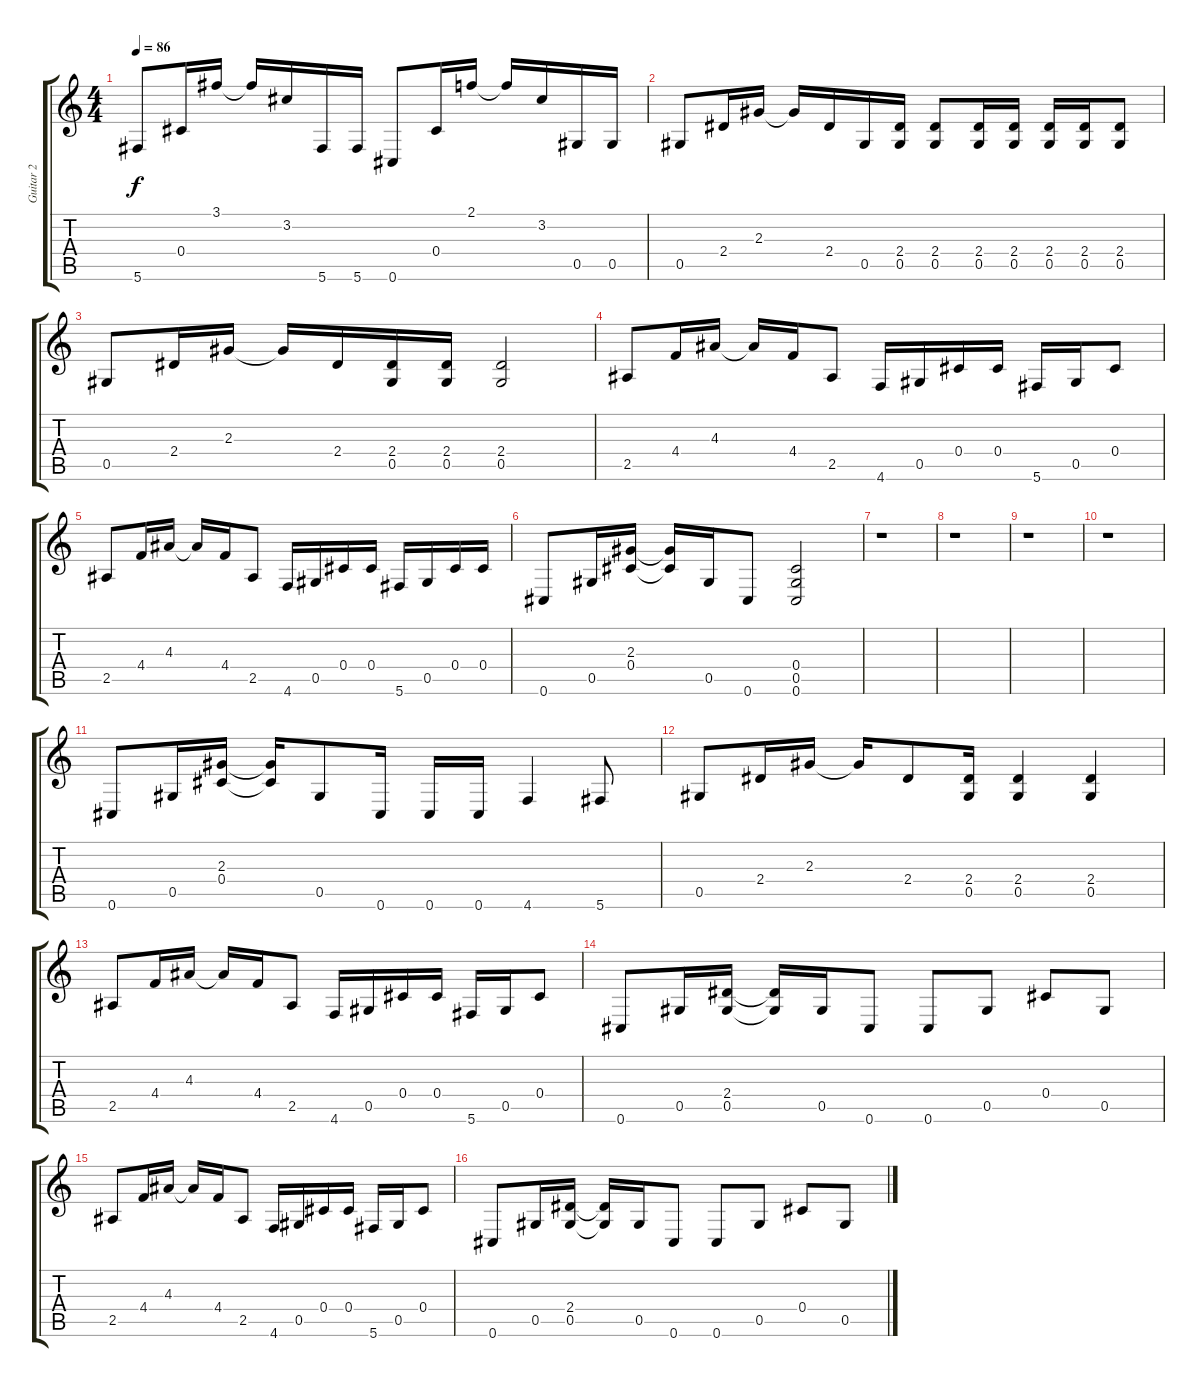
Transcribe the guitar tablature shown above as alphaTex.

\track ("Guitar 2" "Guitar 2") {instrument distortionguitar}
\staff {score tabs}
\tuning (Eb4 Bb3 Gb3 Db3 Ab2 Db2) {hide}
\ts (4 4)
\tempo 86
\clef g2
\ks c
5.6.8{dy f} 0.4.16 3.1.16 3.1{t}.16 3.2.16 5.6.16 5.6.16 0.6.8 0.4.16 2.1.16 2.1{t}.16 3.2.16 0.5.16 0.5.16 |
0.5.8 2.4.16 2.3.16 2.3{t}.16 2.4.16 0.5.16 (2.4 0.5).16 (2.4 0.5).8 (2.4 0.5).16 (2.4 0.5).16 (2.4 0.5).16 (2.4 0.5).16 (2.4 0.5).8 |
0.5.8 2.4.16 2.3.16 2.3{t}.16 2.4.16 (2.4 0.5).16 (2.4 0.5).16 (2.4 0.5).2 |
2.5.8 4.4.16 4.3.16 4.3{t}.16 4.4.16 2.5.8 4.6.16 0.5.16 0.4.16 0.4.16 5.6.16 0.5.16 0.4.8 |
2.5.8 4.4.16 4.3.16 4.3{t}.16 4.4.16 2.5.8 4.6.16 0.5.16 0.4.16 0.4.16 5.6.16 0.5.16 0.4.16 0.4.16 |
0.6.8 0.5.16 (2.3 0.4).16 (2.3{t} 0.4{t}).16 0.5.16 0.6.8 (0.4 0.5 0.6).2 |
r.1 |
r.1 |
r.1 |
r.1 |
0.6.8 0.5.16 (2.3 0.4).16 (2.3{t} 0.4{t}).16 0.5.8 0.6.16 0.6.16 0.6.16 4.6.4 5.6.8 |
0.5.8 2.4.16 2.3.16 2.3{t}.16 2.4.8 (2.4 0.5).16 (2.4 0.5).4 (2.4 0.5).4 |
2.5.8 4.4.16 4.3.16 4.3{t}.16 4.4.16 2.5.8 4.6.16 0.5.16 0.4.16 0.4.16 5.6.16 0.5.16 0.4.8 |
0.6.8 0.5.16 (2.4 0.5).16 (2.4{t} 0.5{t}).16 0.5.16 0.6.8 0.6.8 0.5.8 0.4.8 0.5.8 |
2.5.8 4.4.16 4.3.16 4.3{t}.16 4.4.16 2.5.8 4.6.16 0.5.16 0.4.16 0.4.16 5.6.16 0.5.16 0.4.8 |
0.6.8 0.5.16 (2.4 0.5).16 (2.4{t} 0.5{t}).16 0.5.16 0.6.8 0.6.8 0.5.8 0.4.8 0.5.8
